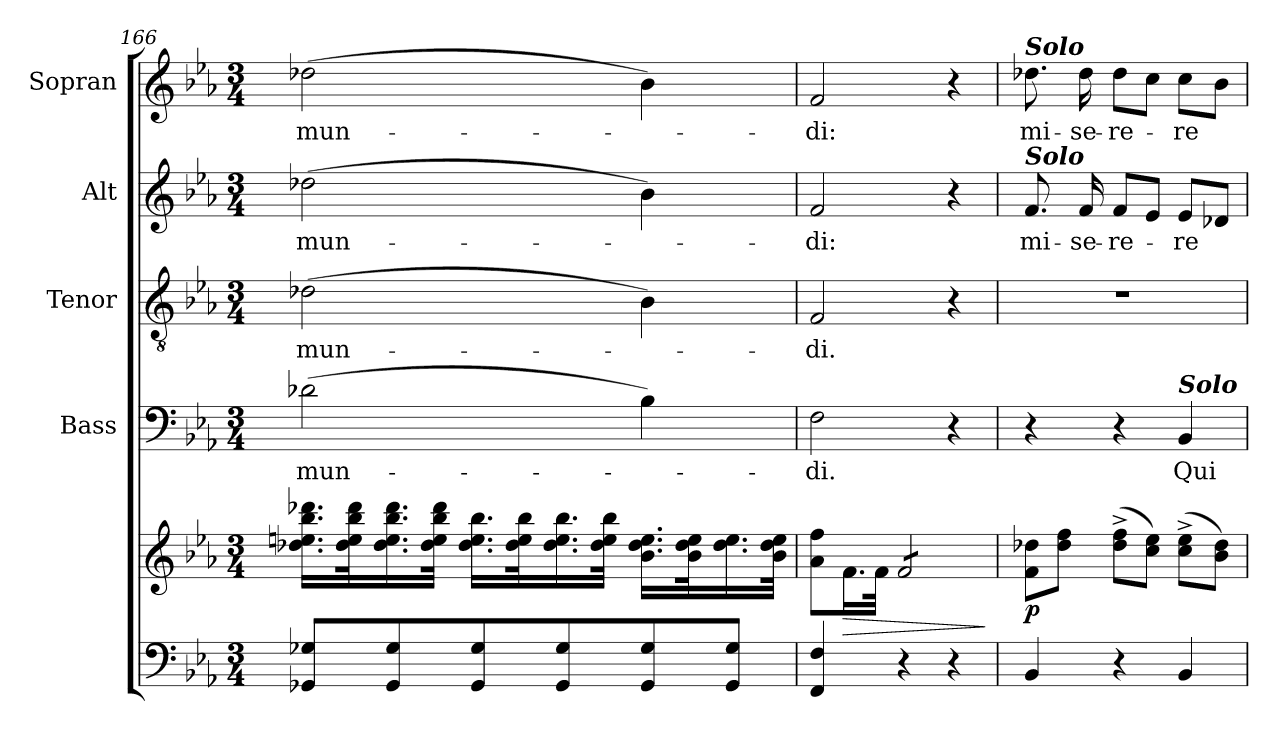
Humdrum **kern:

**kern	**kern	**dynam	**kern	**text	**kern	**text	**kern	**text	**kern	**text
*part5	*part5	*part5	*part4	*part4	*part3	*part3	*part2	*part2	*part1	*part1
*staff6	*staff5	*staff5/6	*staff4	*staff4	*staff3	*staff3	*staff2	*staff2	*staff1	*staff1
*	*	*	*I"Bass	*	*I"Tenor	*	*I"Alt	*	*I"Sopran	*
*	*	*	*I'B.	*	*I'T.	*	*I'A.	*	*I'S.	*
!!LO:LB:g=z
*clefF4	*clefG2	*	*clefF4	*	*clefGv2	*	*clefG2	*	*clefG2	*
*k[b-e-a-]	*k[b-e-a-]	*	*k[b-e-a-]	*	*k[b-e-a-]	*	*k[b-e-a-]	*	*k[b-e-a-]	*
*E-:	*E-:	*	*E-:	*	*E-:	*	*E-:	*	*E-:	*
*M3/4	*M3/4	*	*M3/4	*	*M3/4	*	*M3/4	*	*M3/4	*
=166	=166	=166	=166	=166	=166	=166	=166	=166	=166	=166
!	!	!	!	!LO:LY:b	!	!LO:LY:b	!	!LO:LY:b	!	!LO:LY:b
8GG-X/ 8G-X/L	16.dd-X\ 16.een\ 16.bb-\ 16.ddd-X\LL	.	(>2d-X\	mun-	(>2d-X\	mun-	(>2dd-X\	mun-	(>2dd-X\	mun-
.	32dd-\ 32ee\ 32bb-\ 32ddd-\k	.	.	.	.	.	.	.	.	.
8GG-/ 8G-/	16.dd-\ 16.ee\ 16.bb-\ 16.ddd-\	.	.	.	.	.	.	.	.	.
.	32dd-\ 32ee\ 32bb-\ 32ddd-\JJk	.	.	.	.	.	.	.	.	.
8GG-/ 8G-/	16.dd-\ 16.ee\ 16.bb-\LL	.	.	.	.	.	.	.	.	.
.	32dd-\ 32ee\ 32bb-\k	.	.	.	.	.	.	.	.	.
8GG-/ 8G-/	16.dd-\ 16.ee\ 16.bb-\	.	.	.	.	.	.	.	.	.
.	32dd-\ 32ee\ 32bb-\JJk	.	.	.	.	.	.	.	.	.
8GG-/ 8G-/	16.b-\ 16.dd-\ 16.ee\LL	.	4B-\)	.	4B-\)	.	4b-\)	.	4b-\)	.
.	32b-\ 32dd-\ 32ee\k	.	.	.	.	.	.	.	.	.
8GG-/ 8G-/J	16.dd-\ 16.ee\	.	.	.	.	.	.	.	.	.
.	32b-\ 32dd-\ 32ee\JJk	.	.	.	.	.	.	.	.	.
=167	=167	=167	=167	=167	=167	=167	=167	=167	=167	=167
!	!	!	!	!LO:LY:b	!	!LO:LY:b	!	!LO:LY:b	!	!LO:LY:b
4FF/ 4F/	8a-\ 8ff\L	.	2F\	-di.	2F/	-di.	2f/	-di:	2f/	-di:
!	!	!LO:HP:b	!	!	!	!	!	!	!	!
.	16.f\L	>	.	.	.	.	.	.	.	.
.	32f\JJk	.	.	.	.	.	.	.	.	.
*	*tremolo	*	*	*	*	*	*	*	*	*
4r	8f/L	.	.	.	.	.	.	.	.	.
.	8f/	.	.	.	.	.	.	.	.	.
4r	8f/	.	4r	.	4r	.	4r	.	4r	.
.	8f/J	.	.	.	.	.	.	.	.	.
*	*Xtremolo	*	*	*	*	*	*	*	*	*
.	.	]	.	.	.	.	.	.	.	.
=168	=168	=168	=168	=168	=168	=168	=168	=168	=168	=168
!	!	!	!	!	!	!	!	!	!LO:TX:a:Bi:t=Solo	!
!	!	!	!	!	!	!	!LO:TX:a:Bi:t=Solo	!	!	!
!	!	!LO:DY:b	!	!	!	!	!	!LO:LY:b	!	!LO:LY:b
4BB-/	8f\ 8dd-X\L	p	4r	.	2.r	.	8.f/	mi-	8.dd-X\	mi-
.	8dd-\ 8ff\J	.	.	.	.	.	.	.	.	.
!	!	!	!	!	!	!	!	!LO:LY:b	!	!LO:LY:b
.	.	.	.	.	.	.	16f/	-se-	16dd-\	-se-
!	!	!	!	!	!	!	!	!LO:LY:b	!	!LO:LY:b
4r	(>8dd-\^> 8ff\^>L	.	4r	.	.	.	8f/L	-re-	8dd-\L	-re-
.	8cc\ 8ee-\J)	.	.	.	.	.	8e-/J	.	8cc\J	.
!	!	!	!LO:TX:a:Bi:t=Solo	!	!	!	!	!	!	!
!	!	!	!	!LO:LY:b	!	!	!	!LO:LY:b	!	!LO:LY:b
4BB-/	(>8cc\^> 8ee-\^>L	.	4BB-/	Qui	.	.	8e-/L	-re	8cc\L	-re
.	8b-\ 8dd-\J)	.	.	.	.	.	8d-X/J	.	8b-\J	.
=	=	=	=	=	=	=	=	=	=	=
*-	*-	*-	*-	*-	*-	*-	*-	*-	*-	*-
